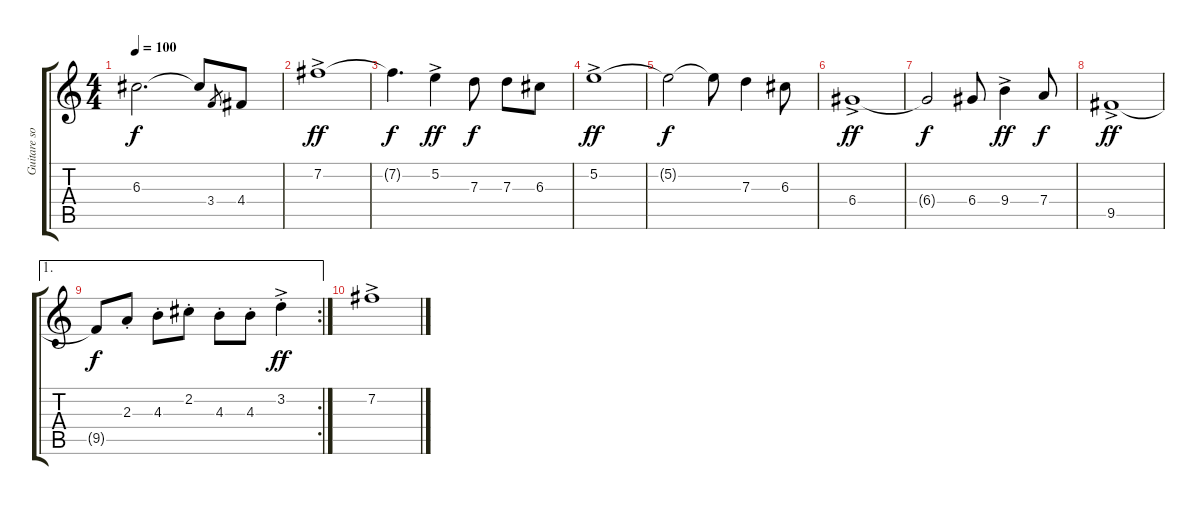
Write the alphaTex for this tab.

\track ("Guitare solo" "Guitare so") {instrument acousticguitarsteel}
\staff {score tabs}
\tuning (E4 B3 G3 D3 A2 E2) {hide}
\ts (4 4)
\tempo 100
\clef g2
\ks c
6.3{t}.2{d dy f} 6.3{t}.8 3.4.8{gr} 4.4.8 |
7.2{ac}.1{dy ff} |
7.2{t}.4{d dy f} 5.2{ac}.4{dy ff} 7.3.8{dy f} 7.3.8 6.3.8 |
5.2{ac}.1{dy ff} |
5.2{t}.2{dy f} 5.2{t}.8 7.3.4 6.3.8 |
6.4{ac}.1{dy ff} |
6.4{t}.2{dy f} 6.4.8 9.4{ac}.4{dy ff} 7.4.8{dy f} |
9.5{ac}.1{dy ff} |
\ae 1
\rc 2
9.5{t}.8{dy f} 2.3{st}.8 4.3{st}.8 2.2{st}.8 4.3{st}.8 4.3{st}.8 3.2{ac st}.4{dy ff} |
7.2{ac}.1
